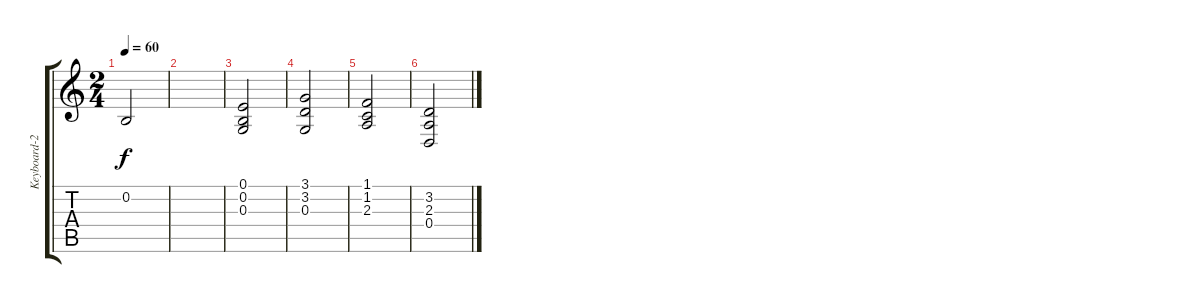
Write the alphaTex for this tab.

\track ("Keyboard-2" "Keyboard-2") {instrument stringensemble2}
\staff {score tabs}
\tuning (E4 B3 G3 D3 A2 E2) {hide}
\ts (2 4)
\tempo 60
\clef g2
\ks c
0.2.2{dy f} |
|
(0.1 0.2 0.3).2 |
(3.1 3.2 0.3).2 |
(1.1 1.2 2.3).2 |
(3.2 2.3 0.4).2
